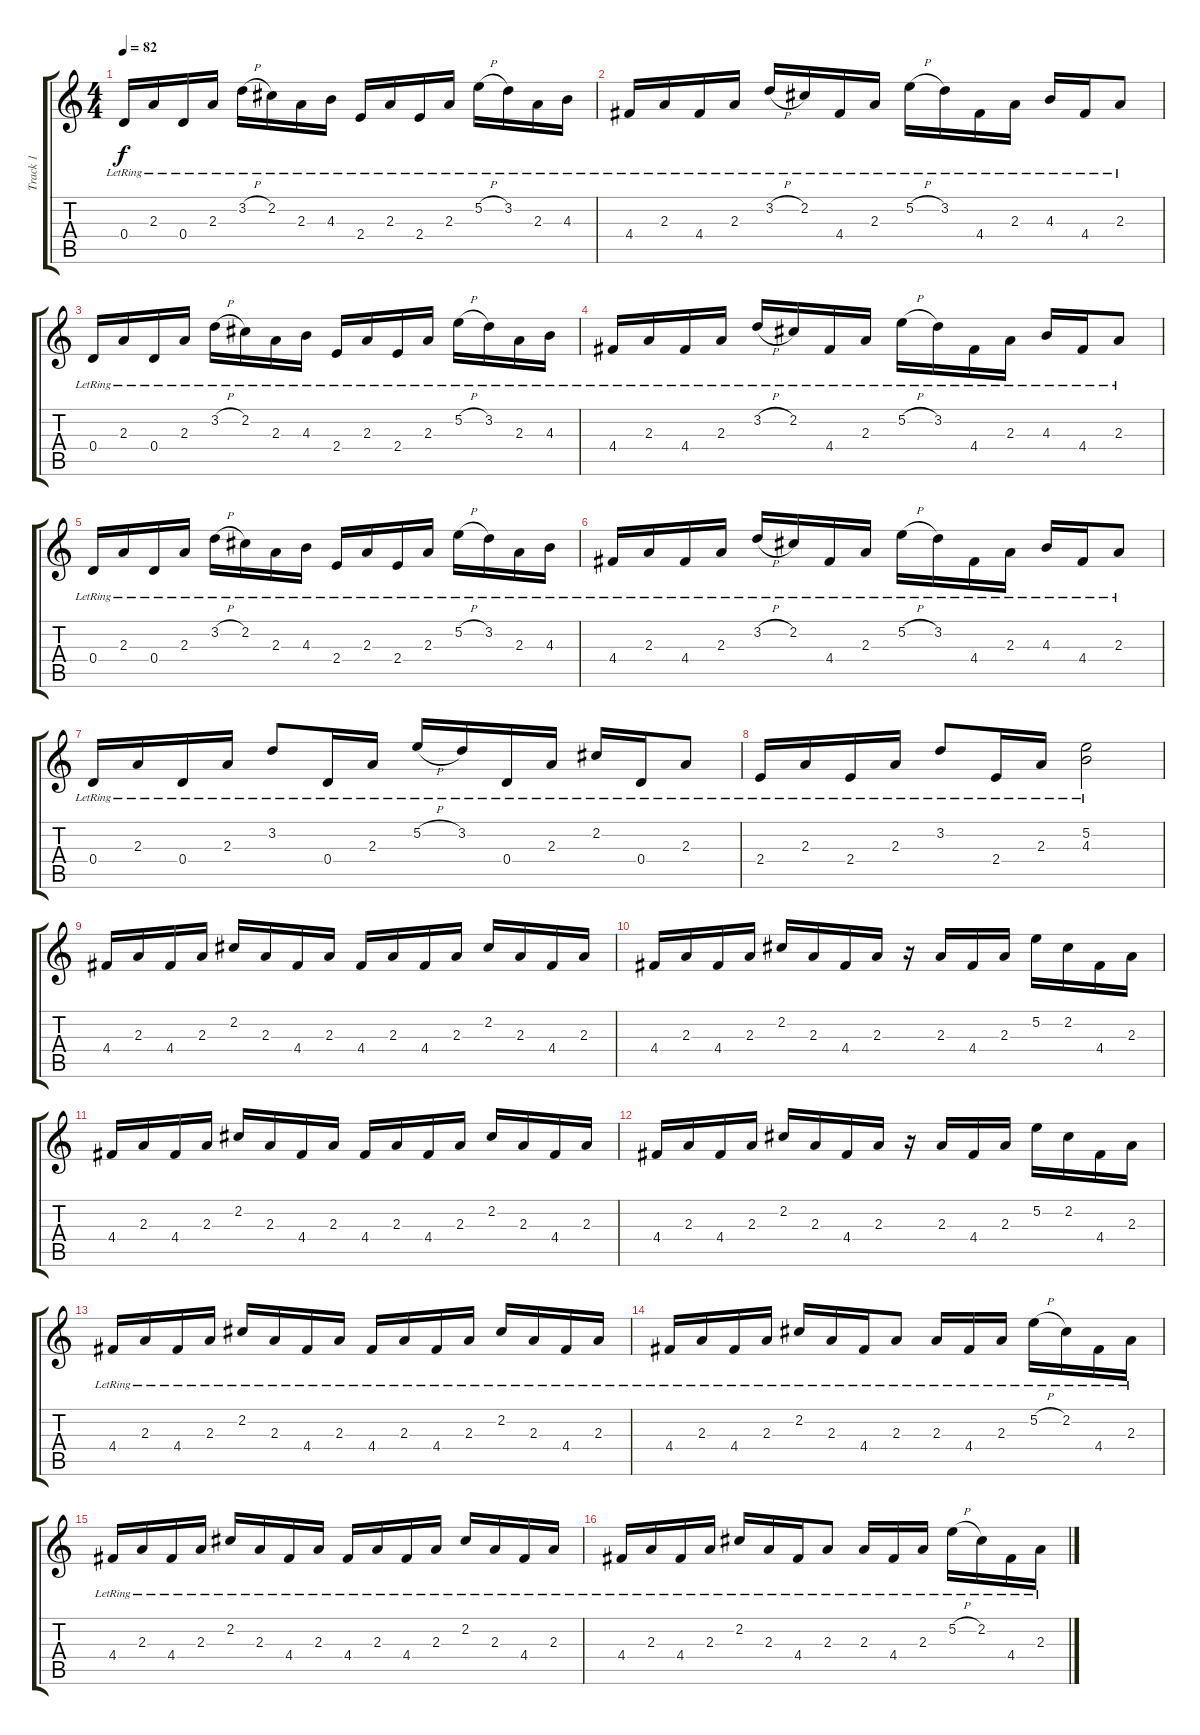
\track ("Track 1" "Track 1") {instrument acousticguitarnylon}
\staff {score tabs}
\tuning (E4 B3 G3 D3 A2 E2) {hide}
\ts (4 4)
\tempo 82
\clef g2
\ks c
0.4{lr}.16{dy f} 2.3{lr}.16 0.4{lr}.16 2.3{lr}.16 3.2{h lr}.16 2.2{lr}.16 2.3{lr}.16 4.3{lr}.16 2.4{lr}.16 2.3{lr}.16 2.4{lr}.16 2.3{lr}.16 5.2{h lr}.16 3.2{lr}.16 2.3{lr}.16 4.3{lr}.16 |
4.4{lr}.16 2.3{lr}.16 4.4{lr}.16 2.3{lr}.16 3.2{h lr}.16 2.2{lr}.16 4.4{lr}.16 2.3{lr}.16 5.2{h lr}.16 3.2{lr}.16 4.4{lr}.16 2.3{lr}.16 4.3{lr}.16 4.4{lr}.16 2.3{lr}.8 |
0.4{lr}.16 2.3{lr}.16 0.4{lr}.16 2.3{lr}.16 3.2{h lr}.16 2.2{lr}.16 2.3{lr}.16 4.3{lr}.16 2.4{lr}.16 2.3{lr}.16 2.4{lr}.16 2.3{lr}.16 5.2{h lr}.16 3.2{lr}.16 2.3{lr}.16 4.3{lr}.16 |
4.4{lr}.16 2.3{lr}.16 4.4{lr}.16 2.3{lr}.16 3.2{h lr}.16 2.2{lr}.16 4.4{lr}.16 2.3{lr}.16 5.2{h lr}.16 3.2{lr}.16 4.4{lr}.16 2.3{lr}.16 4.3{lr}.16 4.4{lr}.16 2.3{lr}.8 |
0.4{lr}.16 2.3{lr}.16 0.4{lr}.16 2.3{lr}.16 3.2{h lr}.16 2.2{lr}.16 2.3{lr}.16 4.3{lr}.16 2.4{lr}.16 2.3{lr}.16 2.4{lr}.16 2.3{lr}.16 5.2{h lr}.16 3.2{lr}.16 2.3{lr}.16 4.3{lr}.16 |
4.4{lr}.16 2.3{lr}.16 4.4{lr}.16 2.3{lr}.16 3.2{h lr}.16 2.2{lr}.16 4.4{lr}.16 2.3{lr}.16 5.2{h lr}.16 3.2{lr}.16 4.4{lr}.16 2.3{lr}.16 4.3{lr}.16 4.4{lr}.16 2.3{lr}.8 |
0.4{lr}.16 2.3{lr}.16 0.4{lr}.16 2.3{lr}.16 3.2{lr}.8 0.4{lr}.16 2.3{lr}.16 5.2{h lr}.16 3.2{lr}.16 0.4{lr}.16 2.3{lr}.16 2.2{lr}.16 0.4{lr}.16 2.3{lr}.8 |
2.4{lr}.16 2.3{lr}.16 2.4{lr}.16 2.3{lr}.16 3.2{lr}.8 2.4{lr}.16 2.3{lr}.16 (5.2{lr} 4.3{lr}).2 |
4.4.16 2.3.16 4.4.16 2.3.16 2.2.16 2.3.16 4.4.16 2.3.16 4.4.16 2.3.16 4.4.16 2.3.16 2.2.16 2.3.16 4.4.16 2.3.16 |
4.4.16 2.3.16 4.4.16 2.3.16 2.2.16 2.3.16 4.4.16 2.3.16 r.16 2.3.16 4.4.16 2.3.16 5.2.16 2.2.16 4.4.16 2.3.16 |
4.4.16 2.3.16 4.4.16 2.3.16 2.2.16 2.3.16 4.4.16 2.3.16 4.4.16 2.3.16 4.4.16 2.3.16 2.2.16 2.3.16 4.4.16 2.3.16 |
4.4.16 2.3.16 4.4.16 2.3.16 2.2.16 2.3.16 4.4.16 2.3.16 r.16 2.3.16 4.4.16 2.3.16 5.2.16 2.2.16 4.4.16 2.3.16 |
4.4{lr}.16{volume 7} 2.3{lr}.16 4.4{lr}.16 2.3{lr}.16 2.2{lr}.16 2.3{lr}.16 4.4{lr}.16 2.3{lr}.16 4.4{lr}.16 2.3{lr}.16 4.4{lr}.16 2.3{lr}.16 2.2{lr}.16 2.3{lr}.16 4.4{lr}.16 2.3{lr}.16 |
4.4{lr}.16 2.3{lr}.16 4.4{lr}.16 2.3{lr}.16 2.2{lr}.16 2.3{lr}.16 4.4{lr}.16 2.3{lr}.8 2.3{lr}.16 4.4{lr}.16 2.3{lr}.16 5.2{h lr}.16 2.2{lr}.16 4.4{lr}.16 2.3{lr}.16 |
4.4{lr}.16 2.3{lr}.16 4.4{lr}.16 2.3{lr}.16 2.2{lr}.16 2.3{lr}.16 4.4{lr}.16 2.3{lr}.16 4.4{lr}.16 2.3{lr}.16 4.4{lr}.16 2.3{lr}.16 2.2{lr}.16 2.3{lr}.16 4.4{lr}.16 2.3{lr}.16 |
4.4{lr}.16 2.3{lr}.16 4.4{lr}.16 2.3{lr}.16 2.2{lr}.16 2.3{lr}.16 4.4{lr}.16 2.3{lr}.8 2.3{lr}.16 4.4{lr}.16 2.3{lr}.16 5.2{h lr}.16 2.2{lr}.16 4.4{lr}.16 2.3{lr}.16
